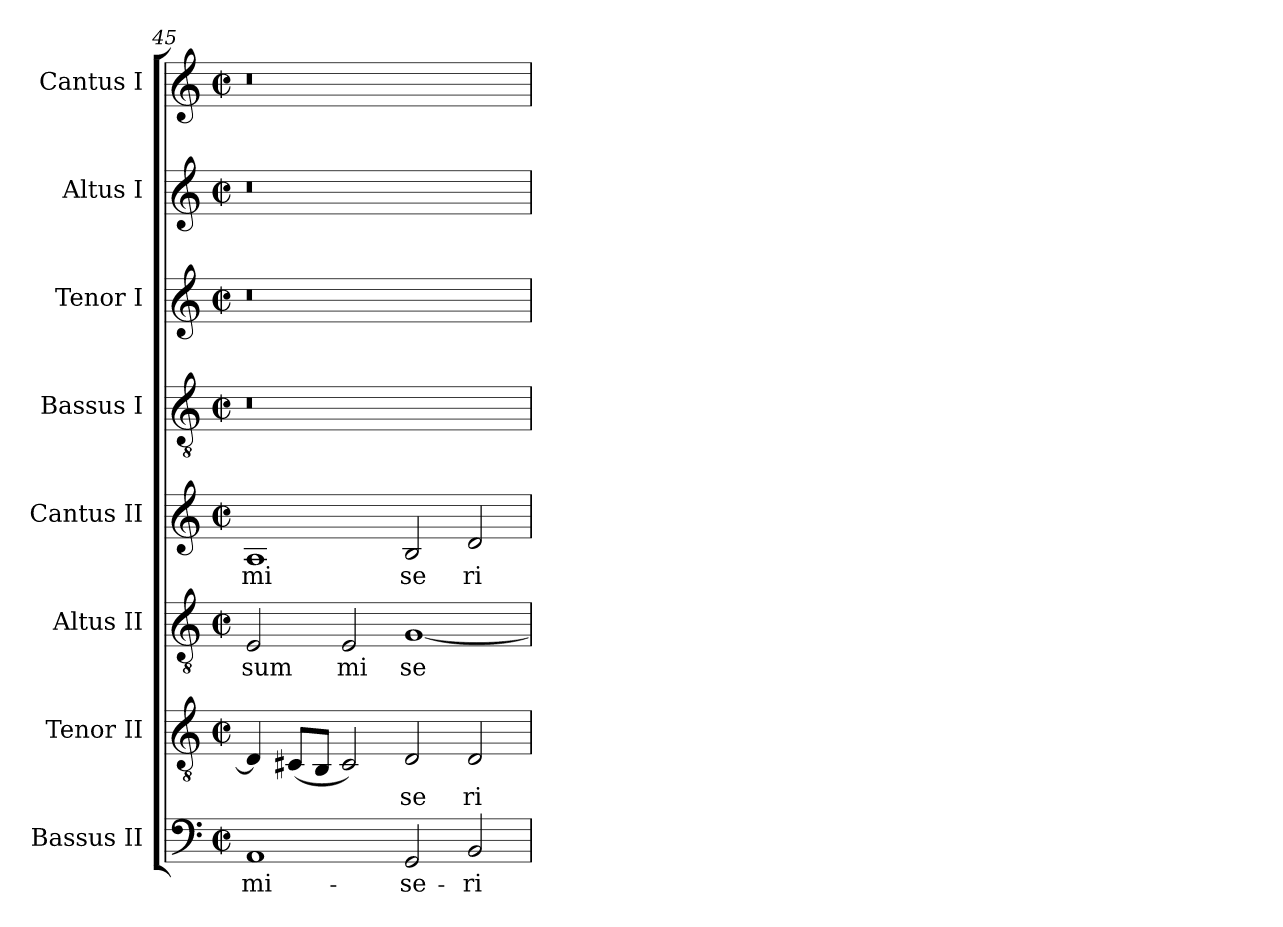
**kern	**text	**kern	**text	**kern	**text	**kern	**text	**kern	**kern	**kern	**kern
*part8	*part8	*part7	*part7	*part6	*part6	*part5	*part5	*part4	*part3	*part2	*part1
*staff8	*staff8	*staff7	*staff7	*staff6	*staff6	*staff5	*staff5	*staff4	*staff3	*staff2	*staff1
*I"Bassus II	*	*I"Tenor II	*	*I"Altus II	*	*I"Cantus II	*	*I"Bassus I	*I"Tenor I	*I"Altus I	*I"Cantus I
*clefF4	*	*clefGv2	*	*clefGv2	*	*clefG2	*	*clefGv2	*clefG2	*clefG2	*clefG2
*k[]	*	*k[]	*	*k[]	*	*k[]	*	*k[]	*k[]	*k[]	*k[]
*C:	*	*C:	*	*C:	*	*C:	*	*C:	*C:	*C:	*C:
*M2/2	*	*M2/2	*	*M2/2	*	*M2/2	*	*M2/2	*M2/2	*M2/2	*M2/2
*met(c|)	*	*met(c|)	*	*met(c|)	*	*met(c|)	*	*met(c|)	*met(c|)	*met(c|)	*met(c|)
=45	=45	=45	=45	=45	=45	=45	=45	=45	=45	=45	=45
!	!LO:LY:b:cj	!	!LO:LY:b:cj	!	!LO:LY:b:cj	!	!LO:LY:b:cj	!	!	!	!
1AA	mi-	4D/]	.	2E/	sum	1A	mi	0r	0r	0r	0r
!	!	!	!LO:LY:b:cj	!	!	!	!	!	!	!	!
.	.	(<8C#/L	.	.	.	.	.	.	.	.	.
!	!	!	!LO:LY:b:cj	!	!	!	!	!	!	!	!
.	.	8BB/J	.	.	.	.	.	.	.	.	.
!	!	!	!LO:LY:b:cj	!	!LO:LY:b:cj	!	!	!	!	!	!
.	.	2C#/)	.	2E/	mi	.	.	.	.	.	.
!	!LO:LY:b:cj	!	!LO:LY:b:cj	!	!LO:LY:b:cj	!	!LO:LY:b:cj	!	!	!	!
2GG/	-se-	2D/	se	[<1G	se	2B/	se	.	.	.	.
!	!LO:LY:b:cj	!	!LO:LY:b:cj	!	!	!	!LO:LY:b:cj	!	!	!	!
2BB/	-ri-	2D/	ri	.	.	2d/	ri	.	.	.	.
=	=	=	=	=	=	=	=	=	=	=	=
*-	*-	*-	*-	*-	*-	*-	*-	*-	*-	*-	*-
